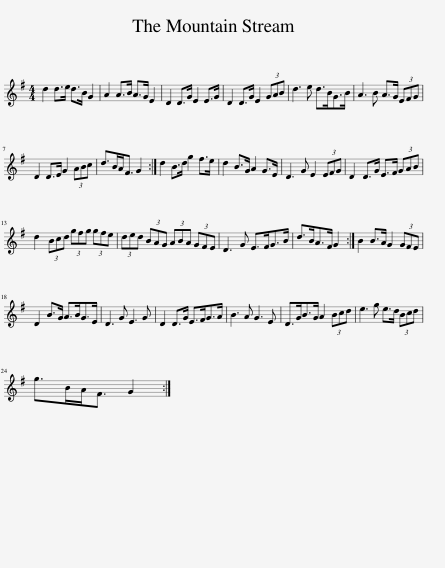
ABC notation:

X:1
L:1/8
M:4/4
I:linebreak $
K:G
V:1 treble
V:1
 d2 d>e d>B G2 | A2 A>B A>G E2 | D2 D>G E2 E>G | D2 D>G E2 (3GAB | d3 e d>BG>B | %5
 A3 B A>G (3EFG |$ D2 D>E G2 (3ABc | d>BA<F G2 :| d2 B>d g2 f>e | d2 B>G A2 G>E | %10
 D3 G E2 (3EFG | D2 D>G E>F (3GAB |$ d2 (3Bcd (3gfg (3gfe | (3ded (3BAG (3ABA (3GFE | D3 G E>FG>B | %15
 d>BA>F G2 :| B2 B>A G2 (3GFE |$ D2 B>G A>BG>E | D3 G E3 G | D2 D>G E>FG>A | %20
 B3 A G3 E | D>GB>G A2 (3Bcd | e3 g e>d (3Bcd |$ g>BA<F G2 :| %24
